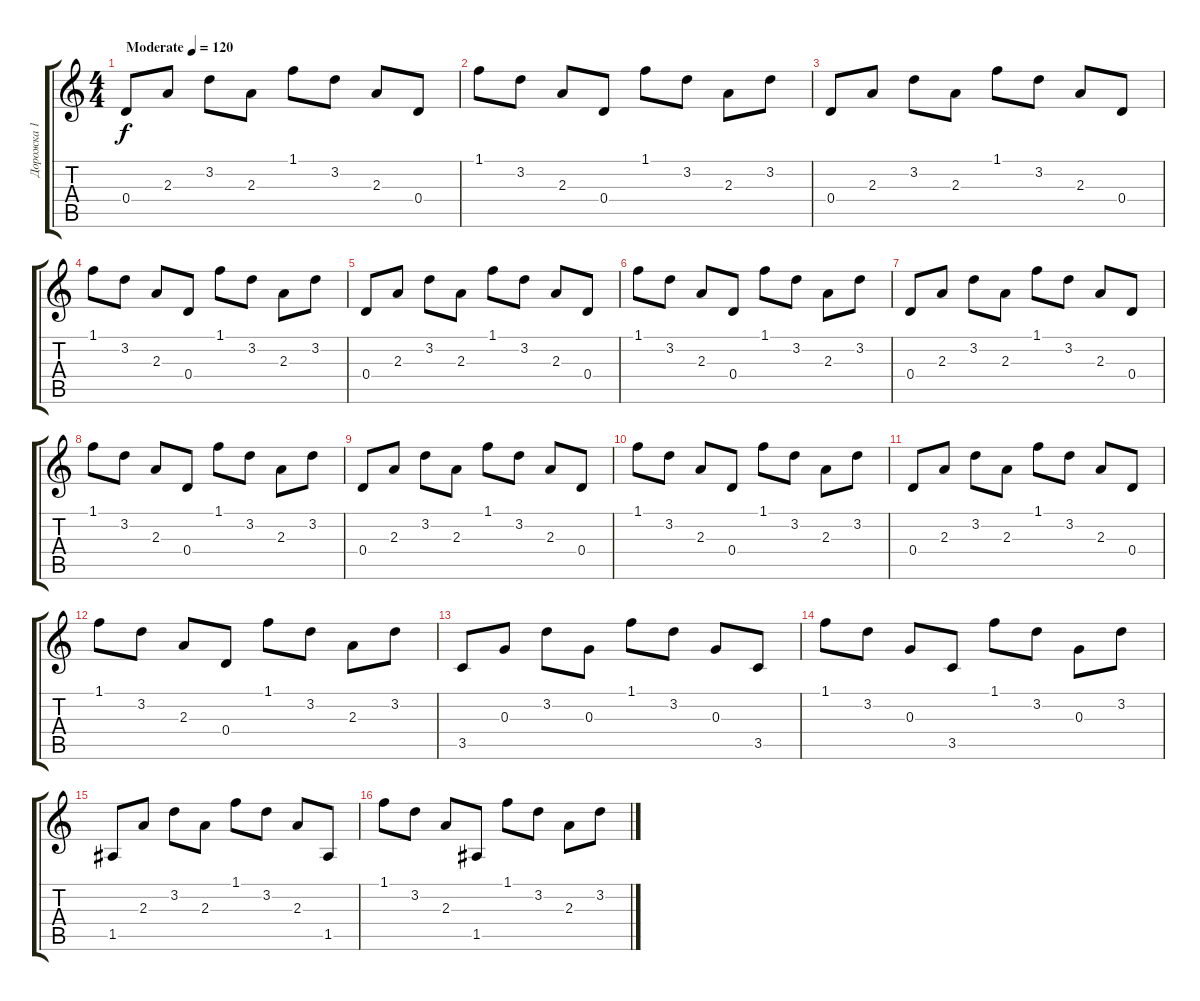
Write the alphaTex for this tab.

\track ("Дорожка 1" "Дорожка 1") {instrument acousticguitarsteel}
\staff {score tabs}
\tuning (E4 B3 G3 D3 A2 E2) {hide}
\ts (4 4)
\tempo (120 "Moderate")
\clef g2
\ks c
0.4.8{dy f instrument acousticguitarsteel} 2.3.8 3.2.8 2.3.8 1.1.8 3.2.8 2.3.8 0.4.8 |
1.1.8 3.2.8 2.3.8 0.4.8 1.1.8 3.2.8 2.3.8 3.2.8 |
0.4.8 2.3.8 3.2.8 2.3.8 1.1.8 3.2.8 2.3.8 0.4.8 |
1.1.8 3.2.8 2.3.8 0.4.8 1.1.8 3.2.8 2.3.8 3.2.8 |
0.4.8 2.3.8 3.2.8 2.3.8 1.1.8 3.2.8 2.3.8 0.4.8 |
1.1.8 3.2.8 2.3.8 0.4.8 1.1.8 3.2.8 2.3.8 3.2.8 |
0.4.8 2.3.8 3.2.8 2.3.8 1.1.8 3.2.8 2.3.8 0.4.8 |
1.1.8 3.2.8 2.3.8 0.4.8 1.1.8 3.2.8 2.3.8 3.2.8 |
0.4.8 2.3.8 3.2.8 2.3.8 1.1.8 3.2.8 2.3.8 0.4.8 |
1.1.8 3.2.8 2.3.8 0.4.8 1.1.8 3.2.8 2.3.8 3.2.8 |
0.4.8 2.3.8 3.2.8 2.3.8 1.1.8 3.2.8 2.3.8 0.4.8 |
1.1.8 3.2.8 2.3.8 0.4.8 1.1.8 3.2.8 2.3.8 3.2.8 |
3.5.8 0.3.8 3.2.8 0.3.8 1.1.8 3.2.8 0.3.8 3.5.8 |
1.1.8 3.2.8 0.3.8 3.5.8 1.1.8 3.2.8 0.3.8 3.2.8 |
1.5.8 2.3.8 3.2.8 2.3.8 1.1.8 3.2.8 2.3.8 1.5.8 |
1.1.8 3.2.8 2.3.8 1.5.8 1.1.8 3.2.8 2.3.8 3.2.8
